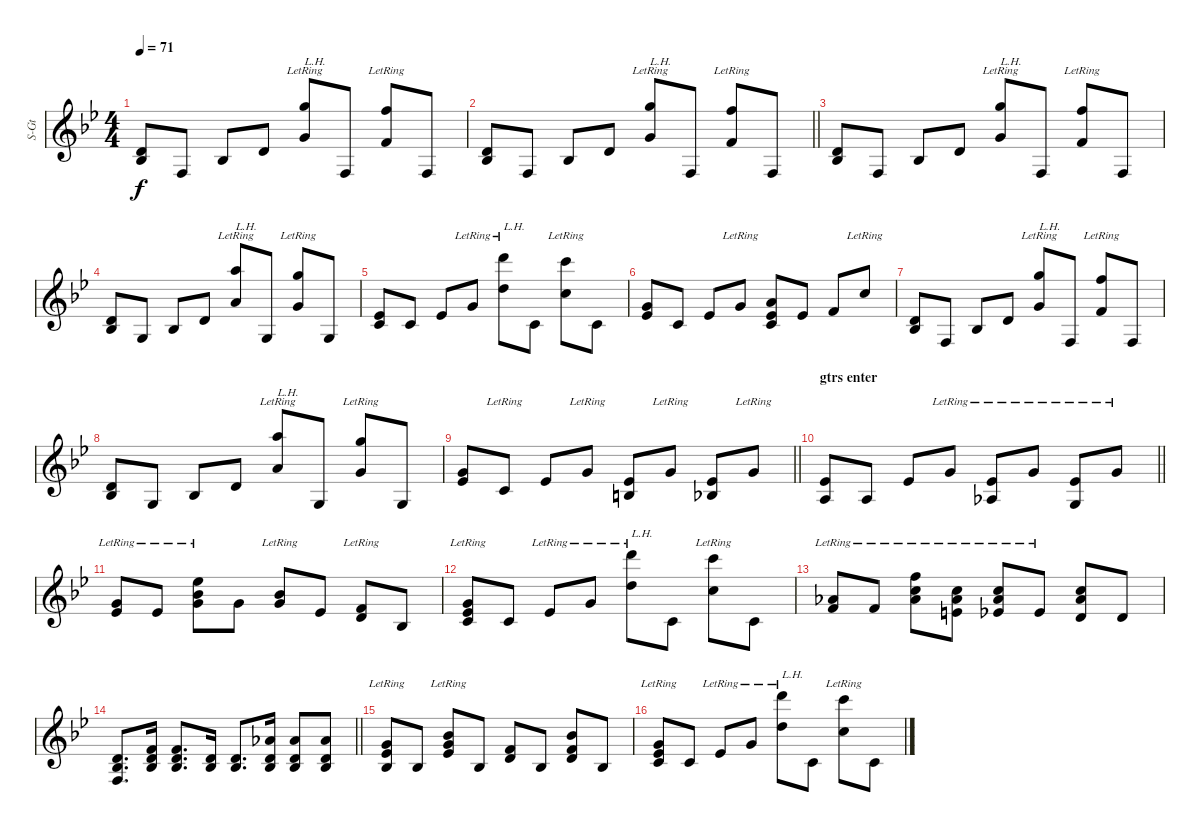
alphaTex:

\bracketExtendMode groupsimilarinstruments
\otherSystemsTrackNameOrientation horizontal
\track ("Piano (RH) [Print]" "S-Gt") {instrument acousticgrandpiano}
\staff {score}
\tuning (F4 C4 F3 C3 F2 C2)
\displaytranspose 12
\ts (4 4)
\tempo 71
\clef g2
\ks bb
(2.4{acc forcenatural} 5.5{acc b}).8{dy f beam Up} 0.5{acc forcenatural}.8{beam Up} 5.5{acc b}.8{beam Up} 2.4{acc forcenatural}.8{beam Up} (2.1{lr acc forcenatural} 2.3{acc forcenatural}).8{txt "L.H." beam Up} 0.5{acc forcenatural}.8{beam Up} (0.1{lr acc forcenatural} 0.3{acc forcenatural}).8{beam Up} 0.5{acc forcenatural}.8{beam Up} |
\barLineRight lightlight
(2.4{acc forcenatural} 5.5{acc b}).8{beam Up} 0.5{acc forcenatural}.8{beam Up} 5.5{acc b}.8{beam Up} 2.4{acc forcenatural}.8{beam Up} (2.1{lr acc forcenatural} 2.3{acc forcenatural}).8{txt "L.H." beam Up} 0.5{acc forcenatural}.8{beam Up} (0.1{lr acc forcenatural} 0.3{acc forcenatural}).8{beam Up} 0.5{acc forcenatural}.8{beam Up} |
(2.4{acc forcenatural} 5.5{acc b}).8{beam Up} 0.5{acc forcenatural}.8{beam Up} 5.5{acc b}.8{beam Up} 2.4{acc forcenatural}.8{beam Up} (2.1{lr acc forcenatural} 2.3{acc forcenatural}).8{txt "L.H." beam Up} 0.5{acc forcenatural}.8{beam Up} (0.1{lr acc forcenatural} 0.3{acc forcenatural}).8{beam Up} 0.5{acc forcenatural}.8{beam Up} |
(2.4{acc forcenatural} 5.5{acc b}).8{beam Up} 7.6{acc forcenatural}.8{beam Up} 5.5{acc b}.8{beam Up} 2.4{acc forcenatural}.8{beam Up} (4.1{lr acc forcenatural} 4.3{acc forcenatural}).8{txt "L.H." beam Up} 2.5{acc forcenatural}.8{beam Up} (2.1{lr acc forcenatural} 2.3{acc forcenatural}).8{beam Up} 2.5{acc forcenatural}.8{beam Up} |
(3.4{acc b} 7.5{acc forcenatural}).8{beam Up} 0.4{acc forcenatural}.8{beam Up} 3.4{acc b}.8{beam Up} 2.3{lr acc forcenatural}.8{beam Up} (9.1{lr acc forcenatural} 2.2{acc forcenatural}).8{txt "L.H." beam Down} 0.4{acc forcenatural}.8{beam Down} (7.1{lr acc forcenatural} 0.2{acc forcenatural}).8{beam Down} 0.4{acc forcenatural}.8{beam Down} |
(2.3{acc forcenatural} 3.4{acc b}).8{beam Up} 0.4{acc forcenatural}.8{beam Up} 3.4{acc b}.8{beam Up} 2.3{lr acc forcenatural}.8{beam Up} (4.3{acc forcenatural} 0.4{acc forcenatural} 10.5{acc b}).8{beam Up} 3.4{acc b}.8{beam Up} 0.3{acc forcenatural}.8{beam Up} 0.2{lr acc forcenatural}.8{beam Up} |
(2.4{acc forcenatural} 5.5{acc b}).8{beam Up} 0.5{acc forcenatural}.8{beam Up} 5.5{acc b}.8{beam Up} 2.4{acc forcenatural}.8{beam Up} (2.1{lr acc forcenatural} 2.3{acc forcenatural}).8{txt "L.H." beam Up} 0.5{acc forcenatural}.8{beam Up} (0.1{lr acc forcenatural} 0.3{acc forcenatural}).8{beam Up} 0.5{acc forcenatural}.8{beam Up} |
(2.4{acc forcenatural} 5.5{acc b}).8{beam Up} 7.6{acc forcenatural}.8{beam Up} 5.5{acc b}.8{beam Up} 2.4{acc forcenatural}.8{beam Up} (4.1{lr acc forcenatural} 4.3{acc forcenatural}).8{txt "L.H." beam Up} 2.5{acc forcenatural}.8{beam Up} (2.1{lr acc forcenatural} 2.3{acc forcenatural}).8{beam Up} 2.5{acc forcenatural}.8{beam Up} |
\barLineRight lightlight
(2.3{acc forcenatural} 3.4{acc b}).8{beam Up} 0.4{lr acc forcenatural}.8{beam Up} 3.4{acc b}.8{beam Up} 2.3{lr acc forcenatural}.8{beam Up} (3.4{acc b} 6.5{acc forcenatural}).8{beam Up} 2.3{lr acc forcenatural}.8{beam Up} (3.4{acc b} 5.5{acc b}).8{beam Up} 2.3{lr acc forcenatural}.8{beam Up} |
\section ("" "gtrs enter")
\barLineRight lightlight
(3.4{acc b} 4.5{acc forcenatural}).8{beam Up} 4.5{acc forcenatural}.8{beam Up} 3.4{acc b}.8{beam Up} 2.3{lr acc forcenatural}.8{beam Up} (3.4{lr acc b} 3.5{acc b}).8{beam Up} 2.3{lr acc forcenatural}.8{beam Up} (3.4{lr acc b} 2.5{acc forcenatural}).8{beam Up} 2.3{lr acc forcenatural}.8{beam Up} |
(2.3{acc forcenatural} 3.4{lr acc b}).8{beam Up} 3.4{lr acc b}.8{beam Up} (3.2{lr acc b} 5.3{lr acc b} 7.4{acc forcenatural}).8{beam Down} 2.3{acc forcenatural}.8{beam Down} (5.3{lr acc b} 14.5{acc forcenatural}).8{beam Up} 3.4{acc b}.8{beam Up} (0.3{acc forcenatural} 2.4{lr acc forcenatural}).8{beam Up} 5.5{acc b}.8{beam Up} |
(2.3{lr acc forcenatural} 3.4{lr acc b} 7.5{acc forcenatural}).8{beam Up} 0.4{acc forcenatural}.8{beam Up} 3.4{lr acc b}.8{beam Up} 2.3{lr acc forcenatural}.8{beam Up} (9.1{lr acc forcenatural} 9.3{acc forcenatural}).8{txt "L.H." beam Down} 0.4{acc forcenatural}.8{beam Down} (7.1{lr acc forcenatural} 7.3{acc forcenatural}).8{beam Down} 0.4{acc forcenatural}.8{beam Down} |
(3.3{acc b} 5.4{lr acc forcenatural}).8{beam Up} 5.4{lr acc forcenatural}.8{beam Up} (0.1{acc forcenatural} 0.2{lr acc forcenatural} 3.3{lr acc b}).8{beam Down} (0.2{lr acc forcenatural} 3.3{acc b} 4.4{acc forcenatural}).8{beam Down} (0.2{lr acc forcenatural} 3.3{acc b} 3.4{lr acc b}).8{beam Up} 3.4{lr acc b}.8{beam Up} (0.2{acc forcenatural} 3.3{acc b} 2.4{acc forcenatural}).8{beam Up} 2.4{acc forcenatural}.8{beam Up} |
\barLineRight lightlight
(2.4{acc forcenatural} 5.5{acc b} 5.6{acc forcenatural}).8{d beam Up} (5.4{acc forcenatural} 9.5{acc forcenatural} 10.6{acc b}).16{beam Up} (5.4{acc forcenatural} 9.5{acc forcenatural} 10.6{acc b}).8{d beam Up} (2.4{acc forcenatural} 5.5{acc b}).16{beam Up} (2.4{acc forcenatural} 5.5{acc b}).8{d beam Up} (3.3{acc b} 2.4{acc forcenatural} 5.5{acc b}).16{beam Up} (3.3{acc b} 2.4{acc forcenatural} 5.5{acc b}).8{beam Up} (3.3{acc b} 2.4{acc forcenatural} 5.5{acc b}).8{beam Up} |
(2.3{acc forcenatural} 3.4{lr acc b} 5.5{acc b}).8{beam Up} 5.5{acc b}.8{beam Up} (5.3{lr acc b} 7.4{acc forcenatural} 10.5{acc b}).8{beam Up} 5.5{acc b}.8{beam Up} (0.3{acc forcenatural} 2.4{acc forcenatural}).8{beam Up} 5.5{acc b}.8{beam Up} (5.3{acc b} 5.4{acc forcenatural} 9.5{acc forcenatural}).8{beam Up} 5.5{acc b}.8{beam Up} |
(2.3{lr acc forcenatural} 3.4{lr acc b} 7.5{acc forcenatural}).8{beam Up} 0.4{acc forcenatural}.8{beam Up} 3.4{lr acc b}.8{beam Up} 2.3{lr acc forcenatural}.8{beam Up} (9.1{lr acc forcenatural} 9.3{acc forcenatural}).8{txt "L.H." beam Down} 0.4{acc forcenatural}.8{beam Down} (7.1{lr acc forcenatural} 7.3{acc forcenatural}).8{beam Down} 0.4{acc forcenatural}.8{beam Down}
